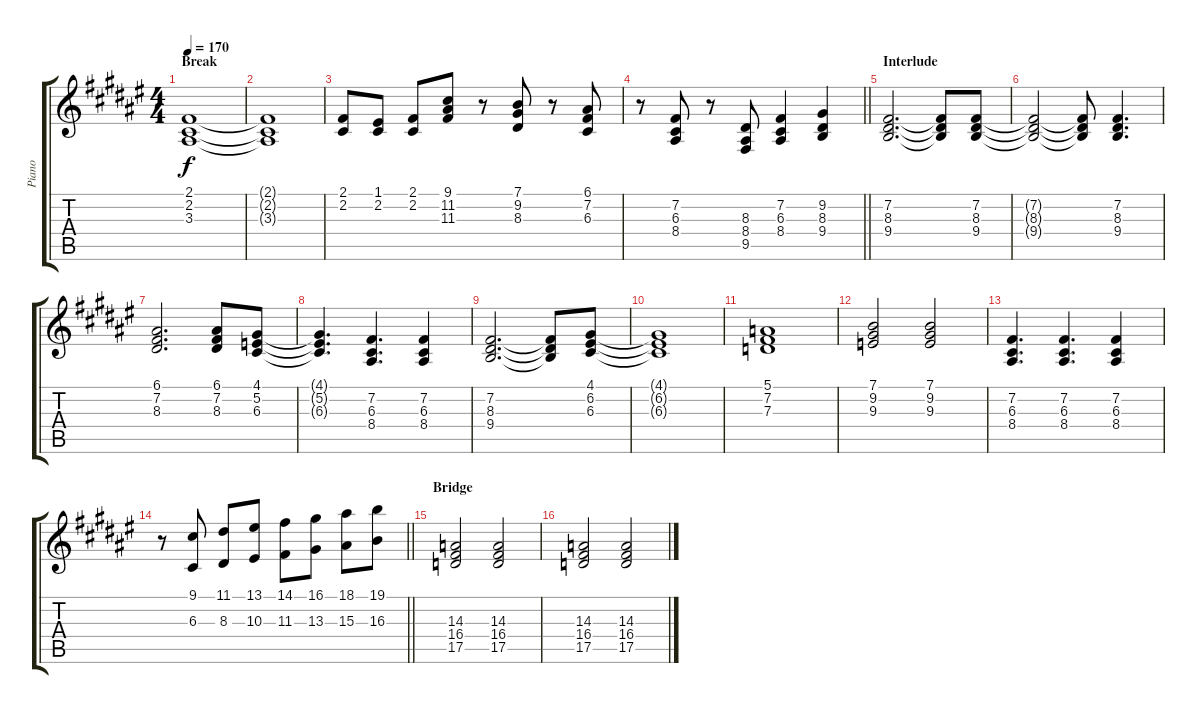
\track ("Piano" "Piano") {instrument electricgrandpiano}
\staff {score tabs}
\tuning (E4 B3 G3 D3 A2 E2) {hide}
\ts (4 4)
\section ("" "Break")
\tempo 170
\clef g2
\ks f#
(2.1 2.2 3.3).1{dy f} |
(2.1{t} 2.2{t} 3.3{t}).1 |
(2.1 2.2).8 (1.1 2.2).8 (2.1 2.2).8 (9.1 11.2 11.3).8 r.8 (7.1 9.2 8.3).8 r.8 (6.1 7.2 6.3).8 |
\barLineRight lightlight
r.8 (7.2 6.3 8.4).8 r.8 (8.3 8.4 9.5).8 (7.2 6.3 8.4).4 (9.2 8.3 9.4).4 |
\section ("" "Interlude")
(7.2 8.3 9.4).2{d} (7.2{t} 8.3{t} 9.4{t}).8 (7.2 8.3 9.4).8 |
(7.2{t} 8.3{t} 9.4{t}).2 (7.2{t} 8.3{t} 9.4{t}).8 (7.2 8.3 9.4).4{d} |
(6.1 7.2 8.3).2{d} (6.1 7.2 8.3).8 (4.1 5.2 6.3).8 |
(4.1{t} 5.2{t} 6.3{t}).4{d} (7.2 6.3 8.4).4{d} (7.2 6.3 8.4).4 |
(7.2 8.3 9.4).2{d} (7.2{t} 8.3{t} 9.4{t}).8 (4.1 6.2 6.3).8 |
(4.1{t} 6.2{t} 6.3{t}).1 |
(5.1 7.2 7.3).1 |
(7.1 9.2 9.3).2 (7.1 9.2 9.3).2 |
(7.2 6.3 8.4).4{d} (7.2 6.3 8.4).4{d} (7.2 6.3 8.4).4 |
\barLineRight lightlight
r.8 (9.1 6.3).8 (11.1 8.3).8 (13.1 10.3).8 (14.1 11.3).8 (16.1 13.3).8 (18.1 15.3).8 (19.1 16.3).8 |
\section ("" "Bridge")
(14.3 16.4 17.5).2 (14.3 16.4 17.5).2 |
(14.3 16.4 17.5).2 (14.3 16.4 17.5).2
